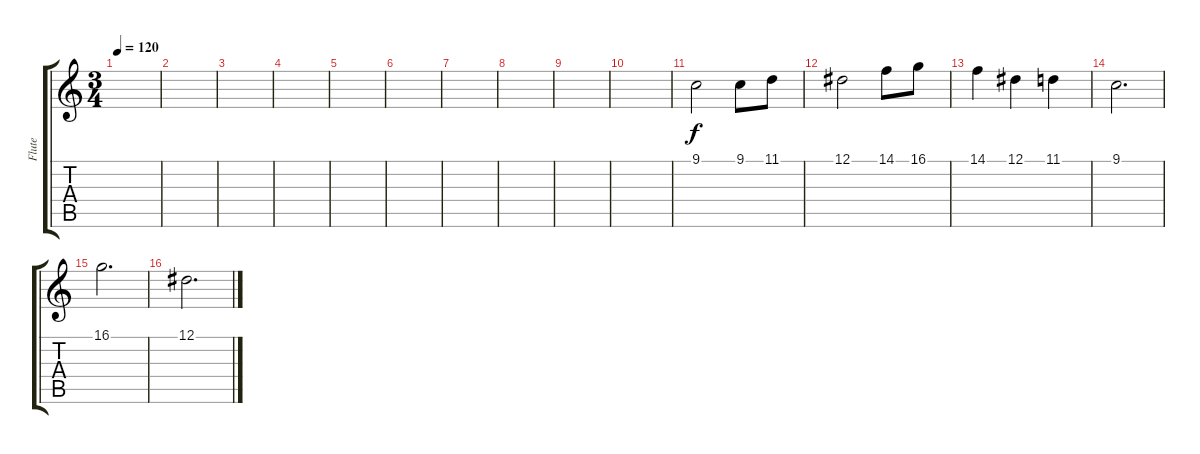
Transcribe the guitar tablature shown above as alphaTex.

\track ("Flute" "Flute") {instrument piccolo}
\staff {score tabs}
\tuning (Eb4 C4 G3 C3 G2 C2) {hide}
\ts (3 4)
\tempo 120
\clef g2
\ks c
|
|
|
|
|
|
|
|
|
|
9.1.2 9.1.8 11.1.8 |
12.1.2 14.1.8 16.1.8 |
14.1.4 12.1.4 11.1.4 |
9.1.2{d} |
16.1.2{d} |
12.1.2{d}
